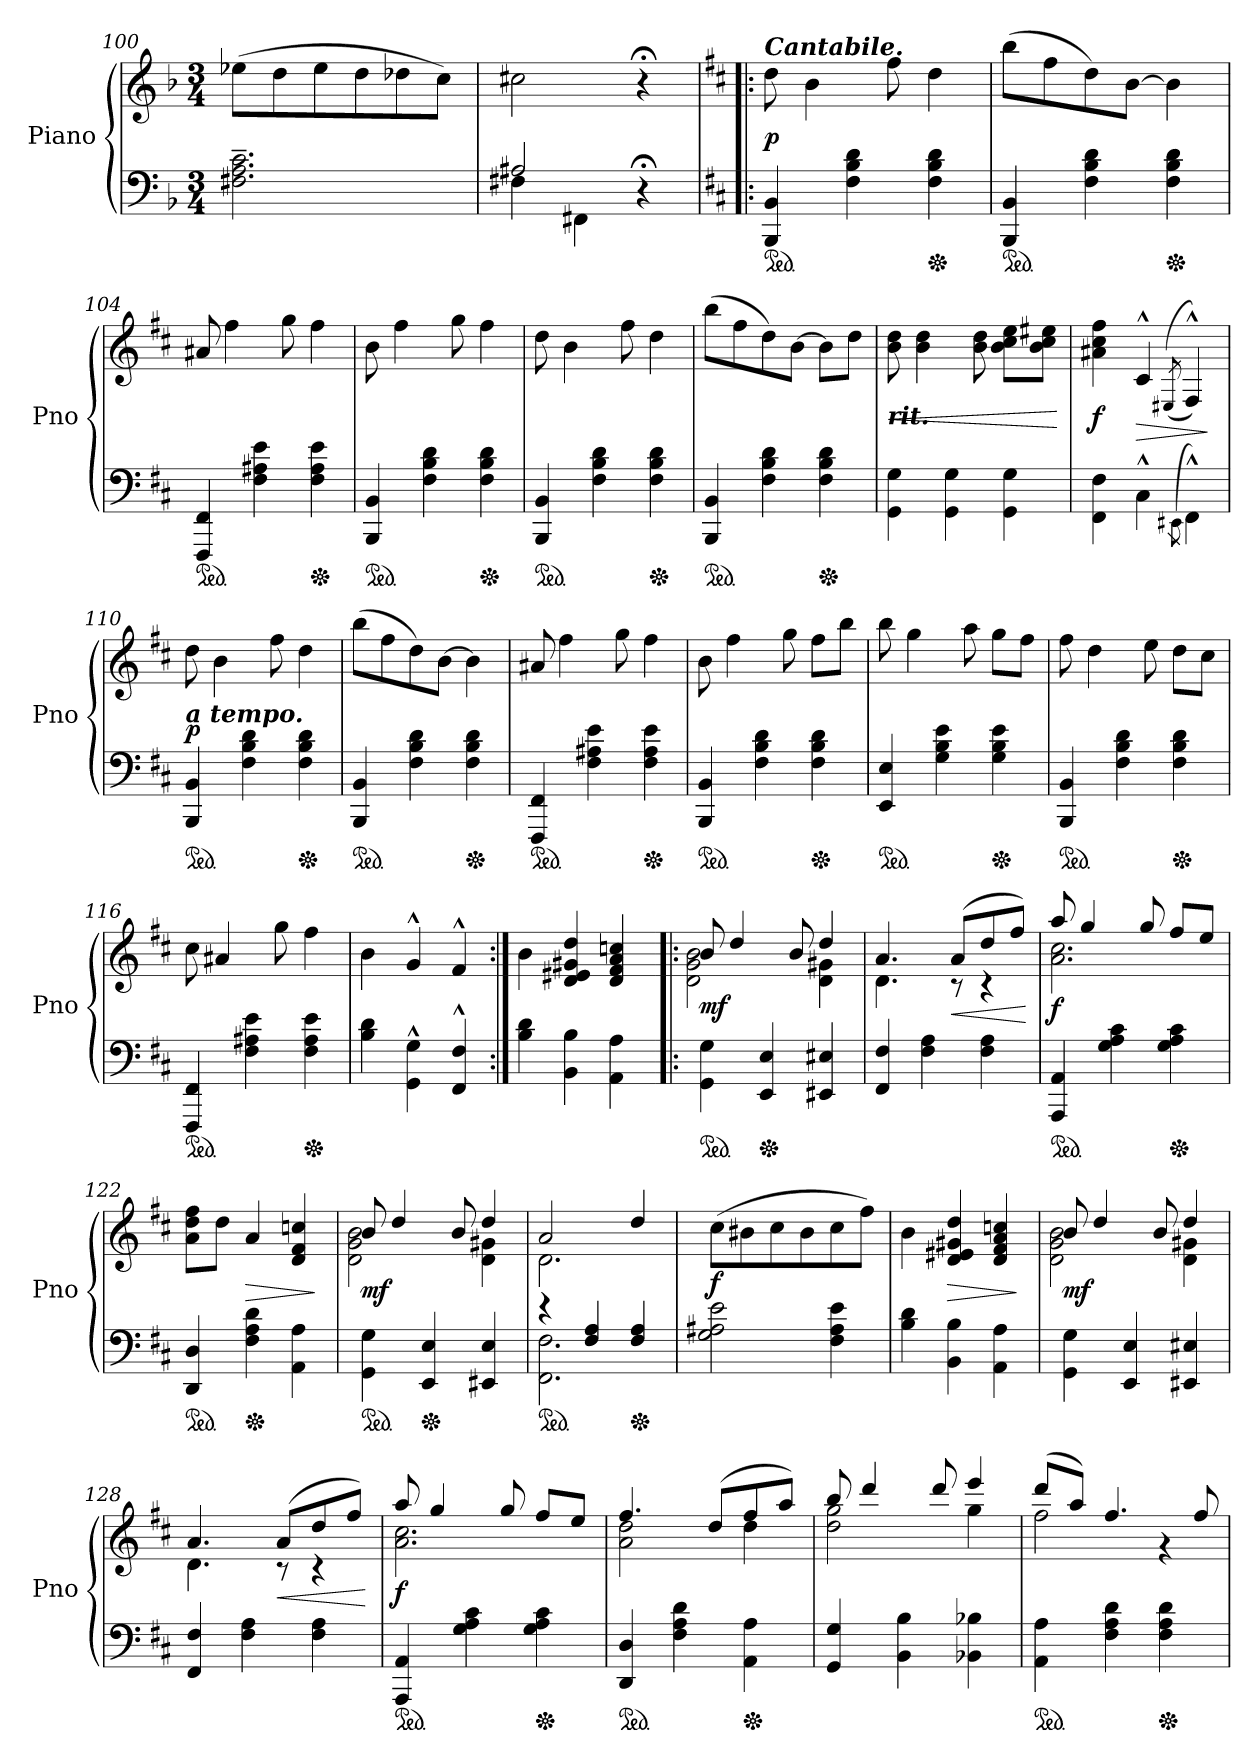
**kern	**kern	**dynam
*part1	*part1	*part1
*staff2	*staff1	*staff1/2
*I"Piano	*	*
*I'Pno	*	*
*clefF4	*clefG2	*
*k[b-]	*k[b-]	*
*M3/4	*M3/4	*
=100	=100	=100
2.F#X~ 2.A~ 2.c~	(8ee-XL	.
.	8dd	.
.	8ee-	.
.	8dd	.
.	8dd-X	.
.	8ccJ)	.
=101	=101	=101
*^	*	*
2A#X	4F#X	2cc#X	.
.	4FF#X	.	.
4r;<	4ryy	4r;<	.
*v	*v	*	*
=102!|:	=102!|:	=102!|:
*k[f#c#]	*k[f#c#]	*
*^	*	*
!	!	!LO:TX:a:Bi:t=Cantabile.	!
*v	*v	*	*
*ped	*	*
4BBB 4BB	8dd	p
.	4b	.
4F# 4B 4d	.	.
.	8ff#	.
*Xped	*	*
4F# 4B 4d	4dd	.
=103	=103	=103
*ped	*	*
4BBB 4BB	(8bbL	.
.	8ff#	.
4F# 4B 4d	8dd)	.
.	[8bJ	.
*Xped	*	*
4F# 4B 4d	4b]	.
=104	=104	=104
*ped	*	*
4FFF# 4FF#	8a#X	.
.	4ff#	.
4F# 4A#X 4e	.	.
.	8gg	.
*Xped	*	*
4F# 4A# 4e	4ff#	.
=105	=105	=105
*ped	*	*
4BBB 4BB	8b	.
.	4ff#	.
4F# 4B 4d	.	.
.	8gg	.
*Xped	*	*
4F# 4B 4d	4ff#	.
=106	=106	=106
*ped	*	*
4BBB 4BB	8dd	.
.	4b	.
4F# 4B 4d	.	.
.	8ff#	.
*Xped	*	*
4F# 4B 4d	4dd	.
=107	=107	=107
*ped	*	*
4BBB 4BB	(8bbL	.
.	8ff#	.
4F# 4B 4d	8dd)	.
.	[8bJ	.
*Xped	*	*
4F# 4B 4d	8bL]	.
.	8ddJ	.
=108	=108	=108
!	!LO:TX:c:Bi:t=rit.	!
4GG\ 4G\	8b 8dd	<
.	4b 4dd	.
4GG\ 4G\	.	.
.	8b 8dd	.
4GG\ 4G\	8b 8cc# 8eeL	.
.	8b 8cc# 8ee#XJ	.
.	.	[
=109	=109	=109
4FF#\ 4F#\	4a#X 4cc# 4ff#	f
4C#^^\	4c#^^	>
(8qEE#X\	(>(<8qE#X/	.
4FF#^^<\)	4F#^^/))	.
.	.	]
=110	=110	=110
!	!LO:TX:c:Bi:t=a tempo.	!
*ped	*	*
4BBB 4BB	8dd	p
.	4b	.
4F# 4B 4d	.	.
.	8ff#	.
*Xped	*	*
4F# 4B 4d	4dd	.
=111	=111	=111
*ped	*	*
4BBB 4BB	(8bbL	.
.	8ff#	.
4F# 4B 4d	8dd)	.
.	[8bJ	.
*Xped	*	*
4F# 4B 4d	4b]	.
=112	=112	=112
*ped	*	*
4FFF# 4FF#	8a#X	.
.	4ff#	.
4F# 4A#X 4e	.	.
.	8gg	.
*Xped	*	*
4F# 4A# 4e	4ff#	.
=113	=113	=113
*ped	*	*
4BBB 4BB	8b	.
.	4ff#	.
4F# 4B 4d	.	.
.	8gg	.
*Xped	*	*
4F# 4B 4d	8ff#L	.
.	8bbJ	.
=114	=114	=114
*ped	*	*
4EE 4E	8bb	.
.	4gg	.
4G 4B 4e	.	.
.	8aa	.
*Xped	*	*
4G 4B 4e	8ggL	.
.	8ff#J	.
=115	=115	=115
*ped	*	*
4BBB 4BB	8ff#	.
.	4dd	.
4F# 4B 4d	.	.
.	8ee	.
*Xped	*	*
4F# 4B 4d	8ddL	.
.	8cc#J	.
=116	=116	=116
*ped	*	*
4FFF# 4FF#	8cc#	.
.	4a#X	.
4F# 4A#X 4e	.	.
.	8gg	.
*Xped	*	*
4F# 4A# 4e	4ff#	.
=117	=117	=117
4B 4d	4b	.
4GG^^\ 4G^^\	4g^^	.
4FF#^^ 4F#^^	4f#^^	.
=118:|!	=118:|!	=118:|!
4B 4d	4b	.
4BB 4B	4d 4e#X 4g#X 4dd	.
4AA 4A	4d 4f# 4a 4ccn	.
=119!|:	=119!|:	=119!|:
*	*^	*
*ped	*	*	*
4GG\ 4G\	8b	2d 2g 2b	mf
.	4dd	.	.
*Xped	*	*	*
4EE 4E	.	.	.
.	8b	.	.
4EE#X 4E#X	4dd	4d 4g#X	.
=120	=120	=120	=120
4FF# 4F#	4.a	4.d	.
4F# 4A	.	.	.
.	(8aL	8rc	<
4F# 4A	8dd	4rc	.
.	8ff#J)	.	.
*	*v	*v	*
.	.	[
=121	=121	=121
*	*^	*
*ped	*	*	*
4AAA 4AA	8aa	2.a 2.cc#	f
.	4gg	.	.
4G 4A 4c#	.	.	.
.	8gg	.	.
*Xped	*	*	*
4G 4A 4c#	8ff#L	.	.
.	8eeJ	.	.
*	*v	*v	*
=122	=122	=122
*ped	*	*
4DD 4D	8a 8dd 8ff#L	.
.	8ddJ	.
*Xped	*	*
4F# 4A 4d	4a	>
4AA 4A	4d 4f# 4ccn	.
.	.	]
=123	=123	=123
*	*^	*
*ped	*	*	*
4GG\ 4G\	8b	2d 2g 2b	mf
.	4dd	.	.
*Xped	*	*	*
4EE 4E	.	.	.
.	8b	.	.
4EE#X 4E	4dd	4d 4g#X	.
=124	=124	=124	=124
*^	*	*	*
*ped	*	*	*	*
4r	2.FF# 2.F#	2a	2.d	.
4F# 4A	.	.	.	.
*Xped	*	*	*	*
4F# 4A	.	4dd	.	.
*v	*v	*	*	*
*	*v	*v	*
=125	=125	=125
2G 2A#X 2e	(8cc#L	f
.	8b#X	.
.	8cc#	.
.	8b#	.
4F# 4A# 4e	8cc#	.
.	8ff#J)	.
=126	=126	=126
4B 4d	4b	.
4BB 4B	4d 4e#X 4g#X 4dd	>
4AA 4A	4d 4f# 4a 4ccn	.
.	.	]
=127	=127	=127
*	*^	*
4GG\ 4G\	8b	2d 2g 2b	mf
.	4dd	.	.
4EE 4E	.	.	.
.	8b	.	.
4EE#X 4E#X	4dd	4d 4g#X	.
=128	=128	=128	=128
4FF# 4F#	4.a	4.d	.
4F# 4A	.	.	.
.	(8aL	8rc	<
4F# 4A	8dd	4rc	.
.	8ff#J)	.	.
*	*v	*v	*
.	.	[
=129	=129	=129
*	*^	*
*ped	*	*	*
4AAA 4AA	8aa	2.a 2.cc#	f
.	4gg	.	.
4G 4A 4c#	.	.	.
.	8gg	.	.
*Xped	*	*	*
4G 4A 4c#	8ff#L	.	.
.	8eeJ	.	.
=130	=130	=130	=130
*ped	*	*	*
4DD 4D	4.ff#	2a 2dd	.
4F# 4A 4d	.	.	.
.	(8ddL	.	.
*Xped	*	*	*
4AA 4A	8ff#	4dd	.
.	8aaJ)	.	.
=131	=131	=131	=131
4GG 4G	8bb	2dd 2gg	.
.	4ddd	.	.
4BB 4B	.	.	.
.	8ddd	.	.
4BB-X 4B-X	4eee	4gg	.
=132	=132	=132	=132
*ped	*	*	*
4AA 4A	(8dddL	2ff#	.
.	8aaJ)	.	.
4F# 4A 4d	4.ff#	.	.
*Xped	*	*	*
4F# 4A 4d	.	4r	.
.	8ff#	.	.
*	*v	*v	*
=	=	=
*-	*-	*-
